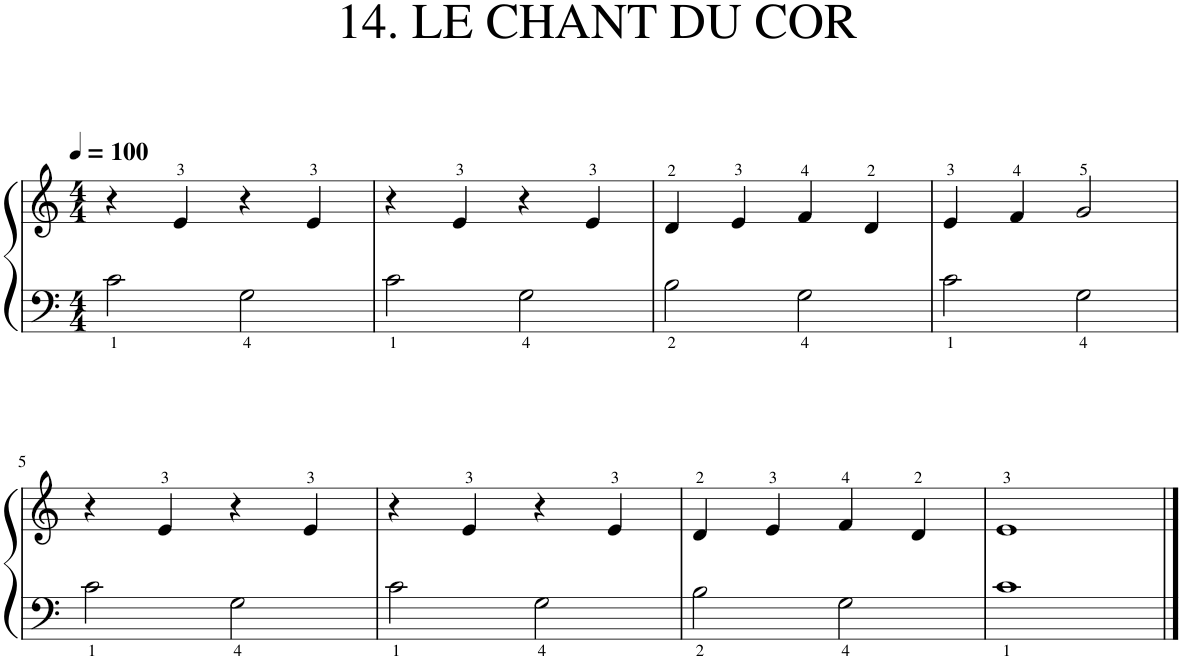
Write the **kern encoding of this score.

**kern	**kern
*part1	*part1
*staff2	*staff1
*I"Piano	*
*I'Pno.	*
*clefF4	*clefG2
*k[]	*k[]
*M4/4	*M4/4
*MM100	*MM100
=1	=1
2c\	4r
.	4e/
2G\	4r
.	4e/
=2	=2
2c\	4r
.	4e/
2G\	4r
.	4e/
=3	=3
2B\	4d/
.	4e/
2G\	4f/
.	4d/
=4	=4
2c\	4e/
.	4f/
2G\	2g/
!!LO:LB:g=z
=5	=5
2c\	4r
.	4e/
2G\	4r
.	4e/
=6	=6
2c\	4r
.	4e/
2G\	4r
.	4e/
=7	=7
2B\	4d/
.	4e/
2G\	4f/
.	4d/
=8	=8
1c	1e
==	==
*-	*-
